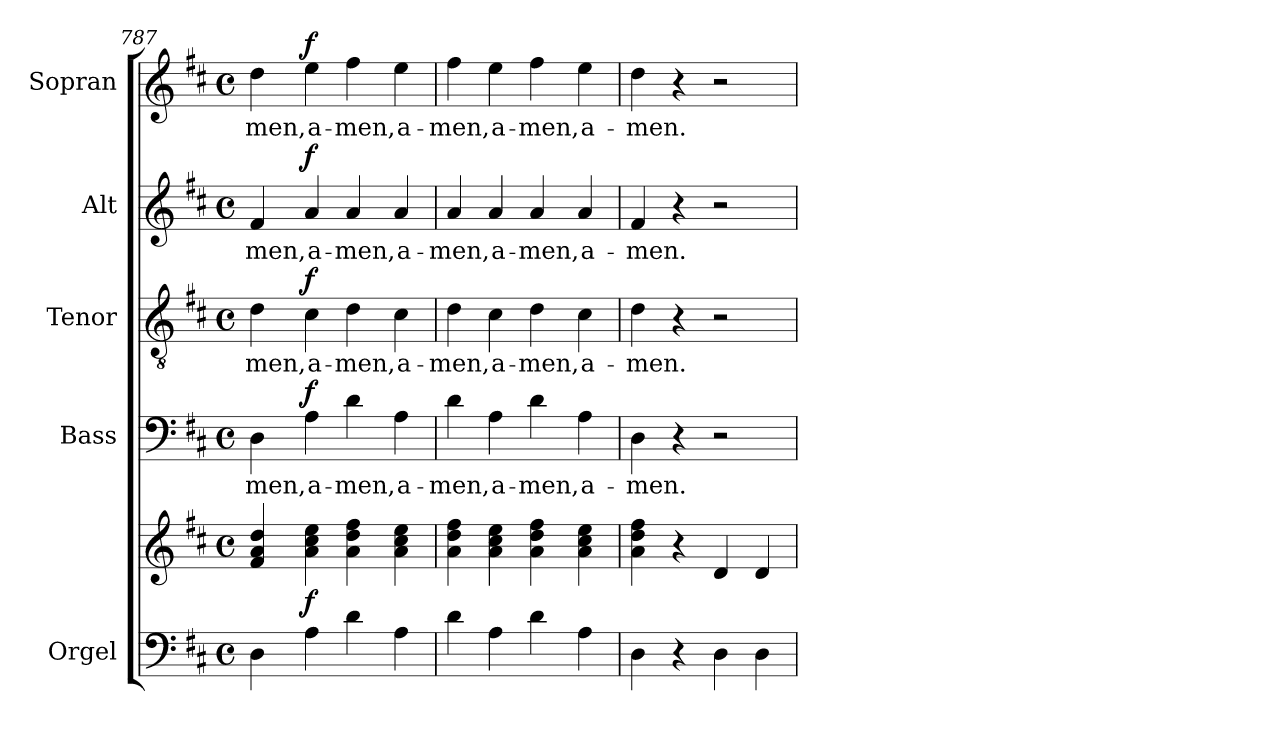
**kern	**kern	**dynam	**kern	**text	**dynam	**kern	**text	**dynam	**kern	**text	**dynam	**kern	**text	**dynam
*part5	*part5	*part5	*part4	*part4	*part4	*part3	*part3	*part3	*part2	*part2	*part2	*part1	*part1	*part1
*staff6	*staff5	*staff5/6	*staff4	*staff4	*staff4	*staff3	*staff3	*staff3	*staff2	*staff2	*staff2	*staff1	*staff1	*staff1
*I"Orgel	*	*	*I"Bass	*	*	*I"Tenor	*	*	*I"Alt	*	*	*I"Sopran	*	*
*I'Org.	*	*	*I'B.	*	*	*I'T.	*	*	*I'A.	*	*	*I'S.	*	*
*clefF4	*clefG2	*	*clefF4	*	*	*clefGv2	*	*	*clefG2	*	*	*clefG2	*	*
*k[f#c#]	*k[f#c#]	*	*k[f#c#]	*	*	*k[f#c#]	*	*	*k[f#c#]	*	*	*k[f#c#]	*	*
*D:	*D:	*	*D:	*	*	*D:	*	*	*D:	*	*	*D:	*	*
*M4/4	*M4/4	*	*M4/4	*	*	*M4/4	*	*	*M4/4	*	*	*M4/4	*	*
*met(c)	*met(c)	*	*met(c)	*	*	*met(c)	*	*	*met(c)	*	*	*met(c)	*	*
=787	=787	=787	=787	=787	=787	=787	=787	=787	=787	=787	=787	=787	=787	=787
!	!	!	!	!LO:LY:b	!	!	!LO:LY:b	!	!	!LO:LY:b	!	!	!LO:LY:b	!
4D\	4f#/ 4a/ 4dd/	.	4D\	-men,	.	4d\	-men,	.	4f#/	-men,	.	4dd\	-men,	.
!	!	!LO:DY:b	!	!LO:LY:b	!LO:DY:a	!	!LO:LY:b	!LO:DY:a	!	!LO:LY:b	!LO:DY:a	!	!LO:LY:b	!LO:DY:a
4A\	4a\ 4cc#\ 4ee\	f	4A\	a-	f	4c#\	a-	f	4a/	a-	f	4ee\	a-	f
!	!	!	!	!LO:LY:b	!	!	!LO:LY:b	!	!	!LO:LY:b	!	!	!LO:LY:b	!
4d\	4a\ 4dd\ 4ff#\	.	4d\	-men,	.	4d\	-men,	.	4a/	-men,	.	4ff#\	-men,	.
!	!	!	!	!LO:LY:b	!	!	!LO:LY:b	!	!	!LO:LY:b	!	!	!LO:LY:b	!
4A\	4a\ 4cc#\ 4ee\	.	4A\	a-	.	4c#\	a-	.	4a/	a-	.	4ee\	a-	.
=788	=788	=788	=788	=788	=788	=788	=788	=788	=788	=788	=788	=788	=788	=788
!	!	!	!	!LO:LY:b	!	!	!LO:LY:b	!	!	!LO:LY:b	!	!	!LO:LY:b	!
4d\	4a\ 4dd\ 4ff#\	.	4d\	-men,	.	4d\	-men,	.	4a/	-men,	.	4ff#\	-men,	.
!	!	!	!	!LO:LY:b	!	!	!LO:LY:b	!	!	!LO:LY:b	!	!	!LO:LY:b	!
4A\	4a\ 4cc#\ 4ee\	.	4A\	a-	.	4c#\	a-	.	4a/	a-	.	4ee\	a-	.
!	!	!	!	!LO:LY:b	!	!	!LO:LY:b	!	!	!LO:LY:b	!	!	!LO:LY:b	!
4d\	4a\ 4dd\ 4ff#\	.	4d\	-men,	.	4d\	-men,	.	4a/	-men,	.	4ff#\	-men,	.
!	!	!	!	!LO:LY:b	!	!	!LO:LY:b	!	!	!LO:LY:b	!	!	!LO:LY:b	!
4A\	4a\ 4cc#\ 4ee\	.	4A\	a-	.	4c#\	a-	.	4a/	a-	.	4ee\	a-	.
=789	=789	=789	=789	=789	=789	=789	=789	=789	=789	=789	=789	=789	=789	=789
!	!	!	!	!LO:LY:b	!	!	!LO:LY:b	!	!	!LO:LY:b	!	!	!LO:LY:b	!
4D\	4a\ 4dd\ 4ff#\	.	4D\	-men.	.	4d\	-men.	.	4f#/	-men.	.	4dd\	-men.	.
4r	4r	.	4r	.	.	4r	.	.	4r	.	.	4r	.	.
4D\	4d/	.	2r	.	.	2r	.	.	2r	.	.	2r	.	.
4D\	4d/	.	.	.	.	.	.	.	.	.	.	.	.	.
=	=	=	=	=	=	=	=	=	=	=	=	=	=	=
*-	*-	*-	*-	*-	*-	*-	*-	*-	*-	*-	*-	*-	*-	*-
